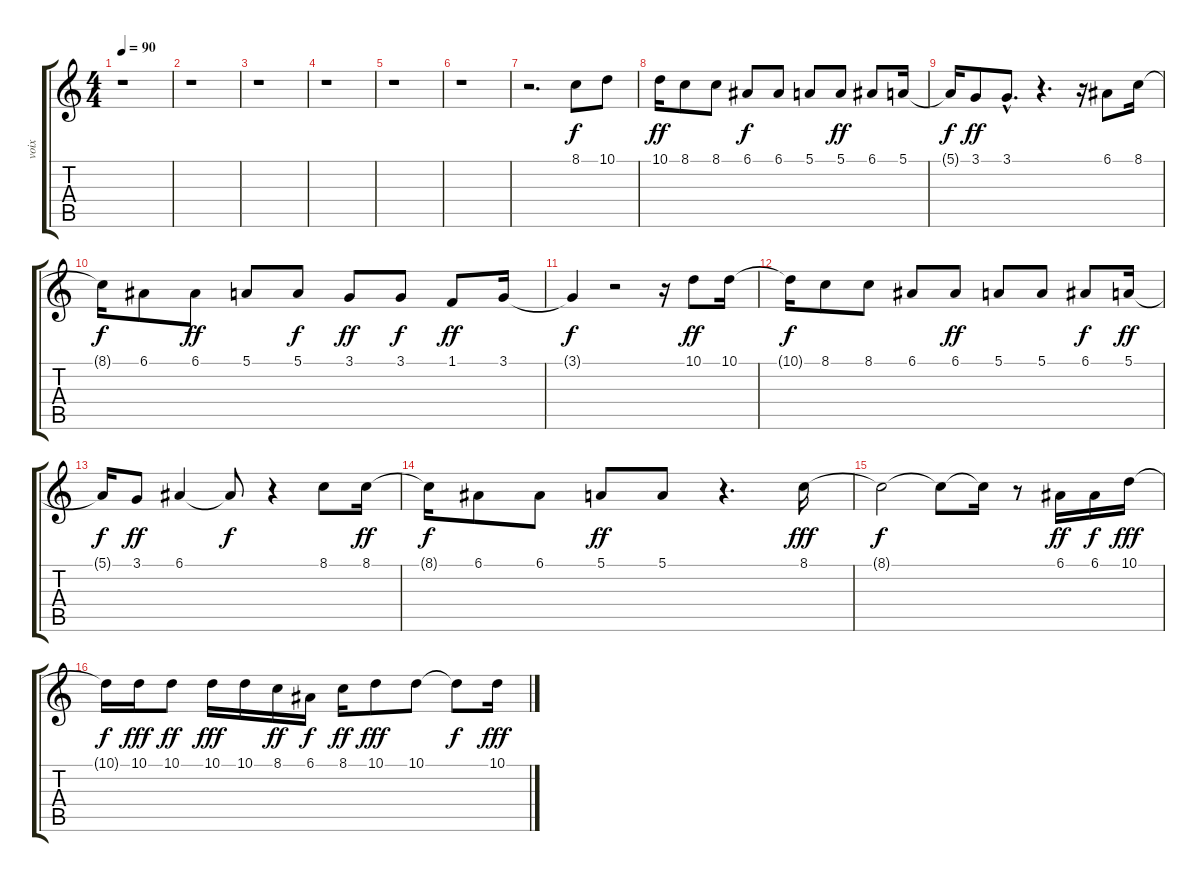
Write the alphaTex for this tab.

\track ("voix" "voix") {instrument voiceoohs}
\staff {score tabs}
\tuning (E4 B3 G3 D3 A2 E2) {hide}
\ts (4 4)
\tempo 90
\clef g2
\ks c
r.1{dy f instrument voiceoohs} |
r.1 |
r.1 |
r.1 |
r.1 |
r.1 |
r.2{d} 8.1.8 10.1.8 |
10.1.16{dy ff} 8.1.8 8.1.8 6.1.8{dy f} 6.1.8 5.1.8 5.1.8{dy ff} 6.1.8 5.1.16 |
5.1{t}.16{dy f} 3.1.8{dy ff} 3.1{hac}.8{d} r.4{d} r.16 6.1.8 8.1.16 |
8.1{t}.16{dy f} 6.1.8 6.1.8{dy ff} 5.1.8 5.1.8{dy f} 3.1.8{dy ff} 3.1.8{dy f} 1.1.8{dy ff} 3.1.16 |
3.1{t}.4{dy f} r.2 r.16 10.1.8{dy ff} 10.1.16 |
10.1{t}.16{dy f} 8.1.8 8.1.8 6.1.8 6.1.8{dy ff} 5.1.8 5.1.8 6.1.8{dy f} 5.1.16{dy ff} |
5.1{t}.16{dy f} 3.1.8{dy ff} 6.1.4 6.1{t}.8{dy f} r.4 8.1.8 8.1.16{dy ff} |
8.1{t}.16{dy f} 6.1.8 6.1.8 5.1.8{dy ff} 5.1.8 r.4{d} 8.1.16{dy fff} |
8.1{t}.2{dy f} 8.1{t}.8 8.1{t}.16 r.8 6.1.16{dy ff} 6.1.16{dy f} 10.1.16{dy fff} |
10.1{t}.16{dy f} 10.1.16{dy fff} 10.1.8{dy ff} 10.1.16{dy fff} 10.1.16 8.1.16{dy ff} 6.1.16{dy f} 8.1.16{dy ff} 10.1.8{dy fff} 10.1.8 10.1{t}.8{dy f} 10.1.16{dy fff}
